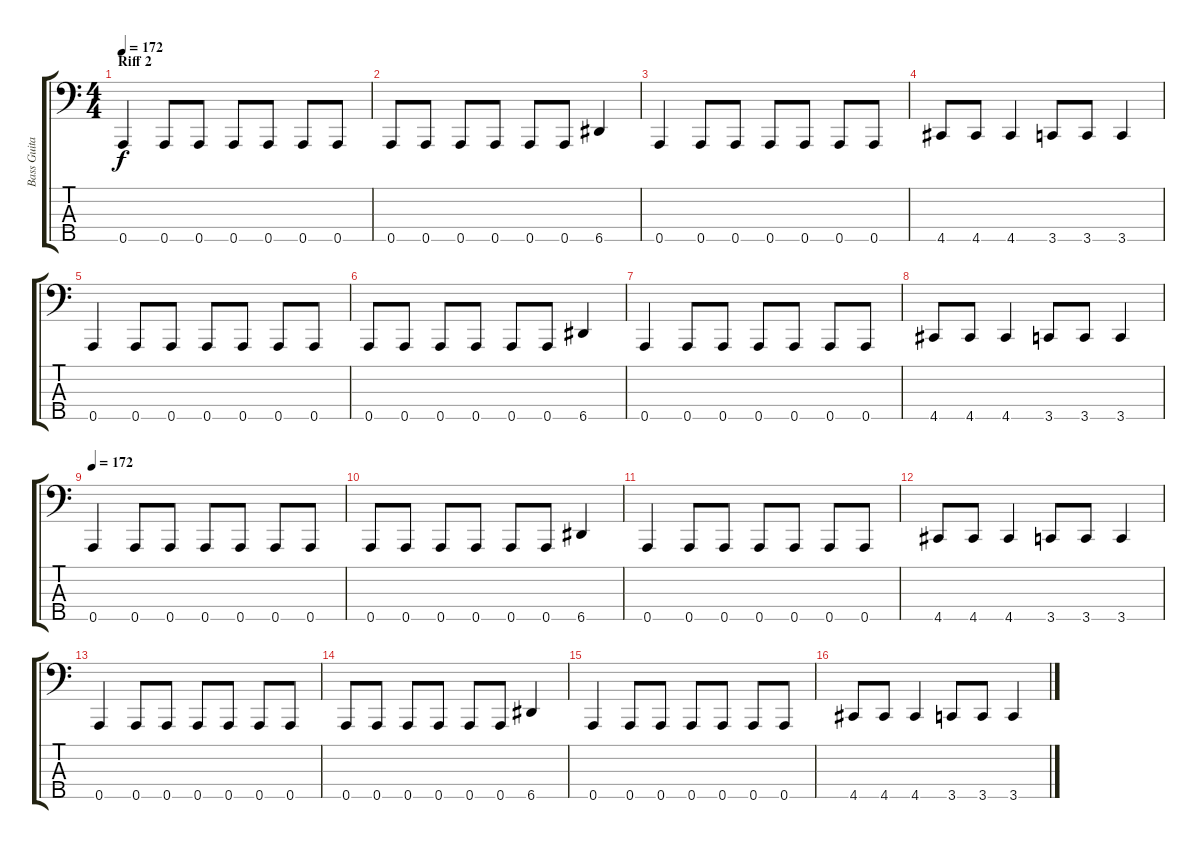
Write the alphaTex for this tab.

\track ("Bass Guitar" "Bass Guita") {instrument electricbasspick}
\staff {score tabs}
\tuning (G2 D2 A1 E1 A0) {hide}
\ts (4 4)
\section ("" "Riff 2")
\tempo 172
\clef f4
\ks c
0.5.4{dy f} 0.5.8 0.5.8 0.5.8 0.5.8 0.5.8 0.5.8 |
0.5.8 0.5.8 0.5.8 0.5.8 0.5.8 0.5.8 6.5.4 |
0.5.4 0.5.8 0.5.8 0.5.8 0.5.8 0.5.8 0.5.8 |
4.5.8 4.5.8 4.5.4 3.5.8 3.5.8 3.5.4 |
0.5.4 0.5.8 0.5.8 0.5.8 0.5.8 0.5.8 0.5.8 |
0.5.8 0.5.8 0.5.8 0.5.8 0.5.8 0.5.8 6.5.4 |
0.5.4 0.5.8 0.5.8 0.5.8 0.5.8 0.5.8 0.5.8 |
4.5.8 4.5.8 4.5.4 3.5.8 3.5.8 3.5.4 |
\tempo 172
0.5.4 0.5.8 0.5.8 0.5.8 0.5.8 0.5.8 0.5.8 |
0.5.8 0.5.8 0.5.8 0.5.8 0.5.8 0.5.8 6.5.4 |
0.5.4 0.5.8 0.5.8 0.5.8 0.5.8 0.5.8 0.5.8 |
4.5.8 4.5.8 4.5.4 3.5.8 3.5.8 3.5.4 |
0.5.4 0.5.8 0.5.8 0.5.8 0.5.8 0.5.8 0.5.8 |
0.5.8 0.5.8 0.5.8 0.5.8 0.5.8 0.5.8 6.5.4 |
0.5.4 0.5.8 0.5.8 0.5.8 0.5.8 0.5.8 0.5.8 |
4.5.8 4.5.8 4.5.4 3.5.8 3.5.8 3.5.4
